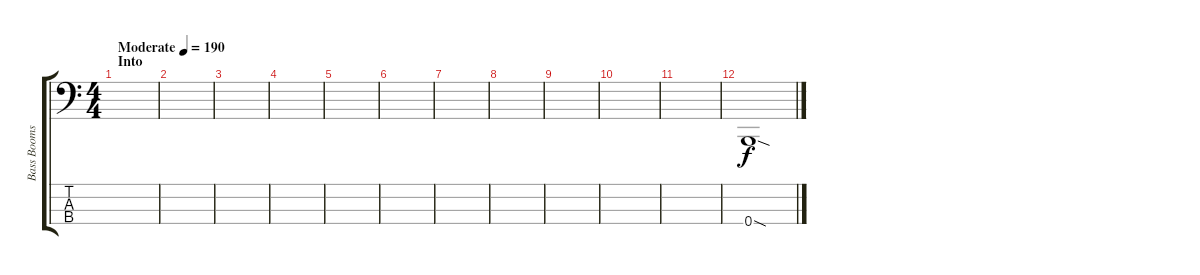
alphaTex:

\track ("Bass Booms" "Bass Booms") {instrument electricbasspick}
\staff {score tabs}
\tuning (E2 B1 Gb1 B0) {hide}
\ts (4 4)
\section ("" "Into")
\tempo (190 "Moderate")
\clef f4
\ks c
|
|
|
|
|
|
|
|
|
|
|
0.4{sod}.1{volume 15 instrument synthbass2}
